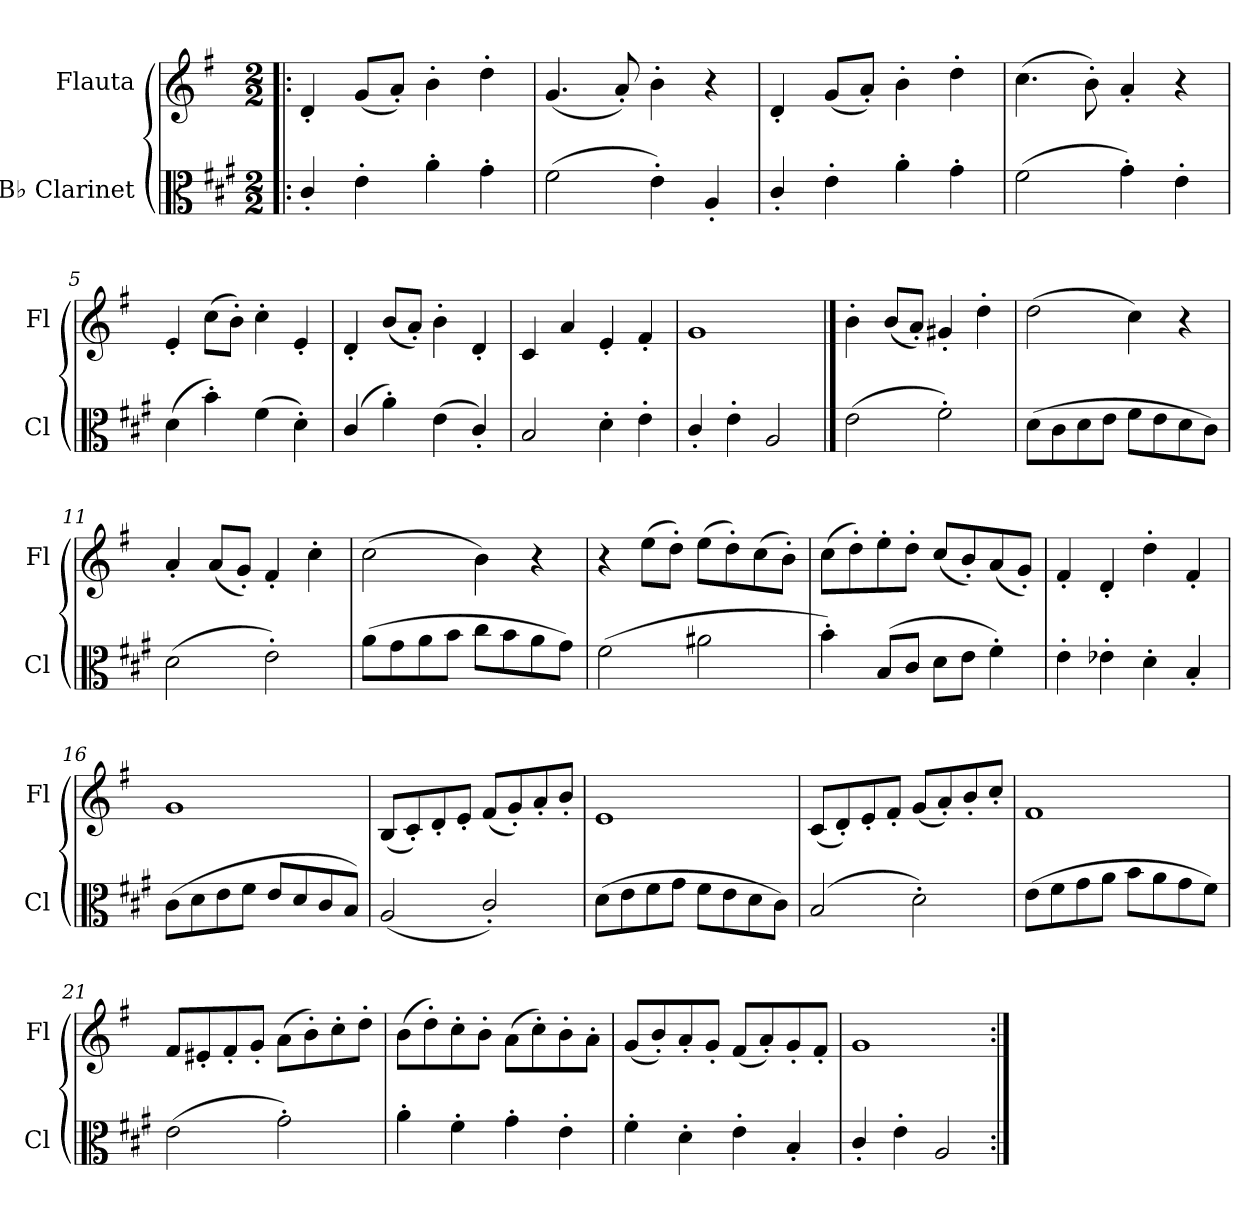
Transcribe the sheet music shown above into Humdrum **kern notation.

**kern	**kern
*part2	*part1
*staff2	*staff1
*I"B♭ Clarinet	*I"Flauta
*I'Cl	*I'Fl
*clefC3	*clefG2
*ITrd1c2	*
*k[f#]	*k[f#]
*M2/2	*M2/2
*MM160	*MM160
=1!|:	=1!|:
4B'/	4d'/
4d'\	(<8g/L
.	8a'/J)
4g'\	4b'\
4f#'\	4dd'\
=2	=2
(>2e\	(<4.g/
.	8a'/)
4d'\)	4b'\
4G'/	4r
=3	=3
4B'/	4d'/
4d'\	(<8g/L
.	8a'/J)
4g'\	4b'\
4f#'\	4dd'\
=4	=4
(>2e\	(>4.cc\
.	8b'\)
4f#'\)	4a'/
4d'\	4r
=5	=5
(>4c\	4e'/
4a'\)	(>8cc\L
.	8b'\J)
(>4e\	4cc'\
4c'\)	4e'/
=6	=6
(>4B/	4d'/
4g'\)	(<8b/L
.	8a'/J)
(>4d\	4b'\
4B'/)	4d'/
=7	=7
2A/	4c/
.	4a/
4c'\	4e'/
4d'\	4f#'/
!!LO:LB:g=z
=8	=8
4B'/	1g
4d'\	.
2G/	.
==9	==9
(>2d\	4b'\
.	(<8b/L
.	8a'/J)
2e'\)	4g#X'/
.	4dd'\
=10	=10
(>8c\L	(>2dd\
8B\	.
8c\	.
8d\J	.
8e\L	4cc\)
8d\	.
8c\	4r
8B\J)	.
=11	=11
(>2c\	4a'/
.	(<8a/L
.	8g'/J)
2d'\)	4f#'/
.	4cc'\
=12	=12
(>8g\L	(>2cc\
8f#\	.
8g\	.
8a\J	.
8b\L	4b\)
8a\	.
8g\	4r
8f#\J)	.
=13	=13
(>2e\	4r
.	(>8ee\L
.	8dd'\J)
2g#X\	(>8ee\L
.	8dd'\)
.	(>8cc\
.	8b'\J)
!!LO:LB:g=z
=14	=14
4a'\)	(>8cc\L
.	8dd'\)
(>8A/L	8ee'\
8B/J	8dd'\J
8c\L	(<8cc/L
8d\J	8b'/)
4e'\)	(<8a/
.	8g'/J)
=15	=15
4d'\	4f#'/
4d-X'\	4d'/
4c'\	4dd'\
4A'/	4f#'/
=16	=16
(>8B\L	1g
8c\	.
8d\	.
8e\J	.
8d/L	.
8c/	.
8B/	.
8A/J)	.
=17	=17
(<2G/	(<8B/L
.	8c'/)
.	8d'/
.	8e'/J
2B'/)	(<8f#/L
.	8g'/)
.	8a'/
.	8b'/J
=18	=18
(>8c\L	1e
8d\	.
8e\	.
8f#\J	.
8e\L	.
8d\	.
8c\	.
8B\J)	.
=19	=19
(>2A/	(<8c/L
.	8d'/)
.	8e'/
.	8f#'/J
2c'\)	(<8g/L
.	8a'/)
.	8b'/
.	8cc'/J
!!LO:LB:g=z
=20	=20
(>8d\L	1f#
8e\	.
8f#\	.
8g\J	.
8a\L	.
8g\	.
8f#\	.
8e\J)	.
=21	=21
(>2d\	8f#/L
.	8e#X'/
.	8f#'/
.	8g'/J
2f#'\)	(>8a\L
.	8b'\)
.	8cc'\
.	8dd'\J
=22	=22
4g'\	(>8b\L
.	8dd'\)
4e'\	8cc'\
.	8b'\J
4f#'\	(>8a\L
.	8cc'\)
4d'\	8b'\
.	8a'\J
=23	=23
4e'\	(<8g/L
.	8b'/)
4c'\	8a'/
.	8g'/J
4d'\	(<8f#/L
.	8a'/)
4A'/	8g'/
.	8f#'/J
=24	=24
4B'/	1g
4d'\	.
2G/	.
=:|!	=:|!
*-	*-
